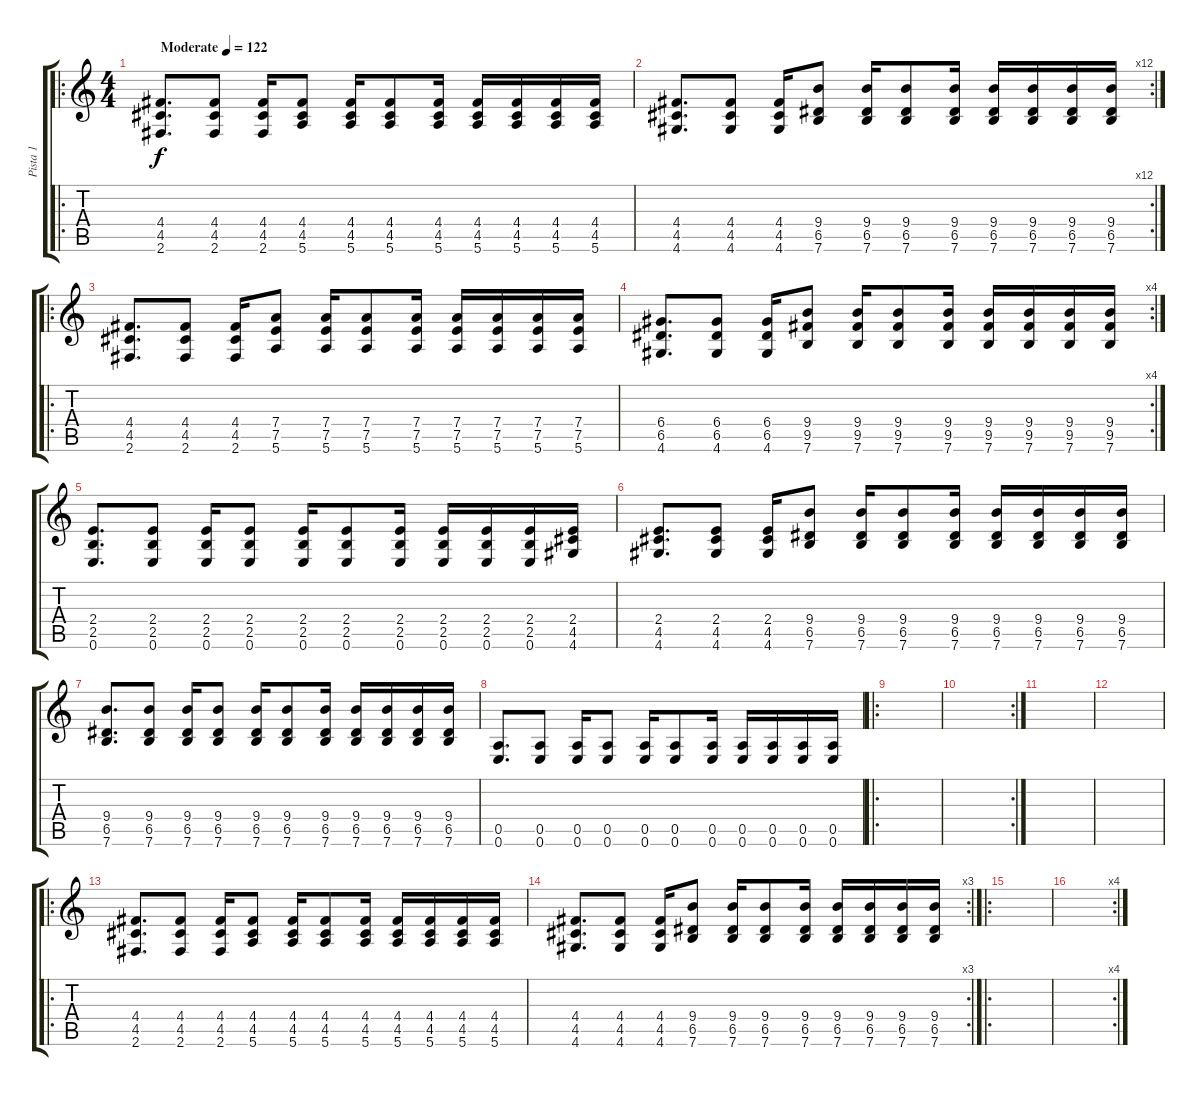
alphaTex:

\track ("Pista 1" "Pista 1") {instrument acousticguitarsteel}
\staff {score tabs}
\tuning (E4 B3 G3 D3 A2 E2) {hide}
\ro
\ts (4 4)
\tempo (122 "Moderate")
\clef g2
\ks c
(4.4 4.5 2.6).8{d dy f instrument acousticguitarsteel} (4.4 4.5 2.6).8 (4.4 4.5 2.6).16 (4.4 4.5 5.6).8 (4.4 4.5 5.6).16 (4.4 4.5 5.6).8 (4.4 4.5 5.6).16 (4.4 4.5 5.6).16 (4.4 4.5 5.6).16 (4.4 4.5 5.6).16 (4.4 4.5 5.6).16 |
\rc 12
(4.4 4.5 4.6).8{d} (4.4 4.5 4.6).8 (4.4 4.5 4.6).16 (9.4 6.5 7.6).8 (9.4 6.5 7.6).16 (9.4 6.5 7.6).8 (9.4 6.5 7.6).16 (9.4 6.5 7.6).16 (9.4 6.5 7.6).16 (9.4 6.5 7.6).16 (9.4 6.5 7.6).16 |
\ro
(4.4 4.5 2.6).8{d} (4.4 4.5 2.6).8 (4.4 4.5 2.6).16 (7.4 7.5 5.6).8 (7.4 7.5 5.6).16 (7.4 7.5 5.6).8 (7.4 7.5 5.6).16 (7.4 7.5 5.6).16 (7.4 7.5 5.6).16 (7.4 7.5 5.6).16 (7.4 7.5 5.6).16 |
\rc 4
(6.4 6.5 4.6).8{d} (6.4 6.5 4.6).8 (6.4 6.5 4.6).16 (9.4 9.5 7.6).8 (9.4 9.5 7.6).16 (9.4 9.5 7.6).8 (9.4 9.5 7.6).16 (9.4 9.5 7.6).16 (9.4 9.5 7.6).16 (9.4 9.5 7.6).16 (9.4 9.5 7.6).16 |
(2.4 2.5 0.6).8{d} (2.4 2.5 0.6).8 (2.4 2.5 0.6).16 (2.4 2.5 0.6).8 (2.4 2.5 0.6).16 (2.4 2.5 0.6).8 (2.4 2.5 0.6).16 (2.4 2.5 0.6).16 (2.4 2.5 0.6).16 (2.4 2.5 0.6).16 (2.4 4.5 4.6).16 |
(2.4 4.5 4.6).8{d} (2.4 4.5 4.6).8 (2.4 4.5 4.6).16 (9.4 6.5 7.6).8 (9.4 6.5 7.6).16 (9.4 6.5 7.6).8 (9.4 6.5 7.6).16 (9.4 6.5 7.6).16 (9.4 6.5 7.6).16 (9.4 6.5 7.6).16 (9.4 6.5 7.6).16 |
(9.4 6.5 7.6).8{d} (9.4 6.5 7.6).8 (9.4 6.5 7.6).16 (9.4 6.5 7.6).8 (9.4 6.5 7.6).16 (9.4 6.5 7.6).8 (9.4 6.5 7.6).16 (9.4 6.5 7.6).16 (9.4 6.5 7.6).16 (9.4 6.5 7.6).16 (9.4 6.5 7.6).16 |
(0.5 0.6).8{d} (0.5 0.6).8 (0.5 0.6).16 (0.5 0.6).8 (0.5 0.6).16 (0.5 0.6).8 (0.5 0.6).16 (0.5 0.6).16 (0.5 0.6).16 (0.5 0.6).16 (0.5 0.6).16 |
\ro
|
\rc 2
|
|
|
\ro
(4.4 4.5 2.6).8{d} (4.4 4.5 2.6).8 (4.4 4.5 2.6).16 (4.4 4.5 5.6).8 (4.4 4.5 5.6).16 (4.4 4.5 5.6).8 (4.4 4.5 5.6).16 (4.4 4.5 5.6).16 (4.4 4.5 5.6).16 (4.4 4.5 5.6).16 (4.4 4.5 5.6).16 |
\rc 3
(4.4 4.5 4.6).8{d} (4.4 4.5 4.6).8 (4.4 4.5 4.6).16 (9.4 6.5 7.6).8 (9.4 6.5 7.6).16 (9.4 6.5 7.6).8 (9.4 6.5 7.6).16 (9.4 6.5 7.6).16 (9.4 6.5 7.6).16 (9.4 6.5 7.6).16 (9.4 6.5 7.6).16 |
\ro
|
\rc 4
